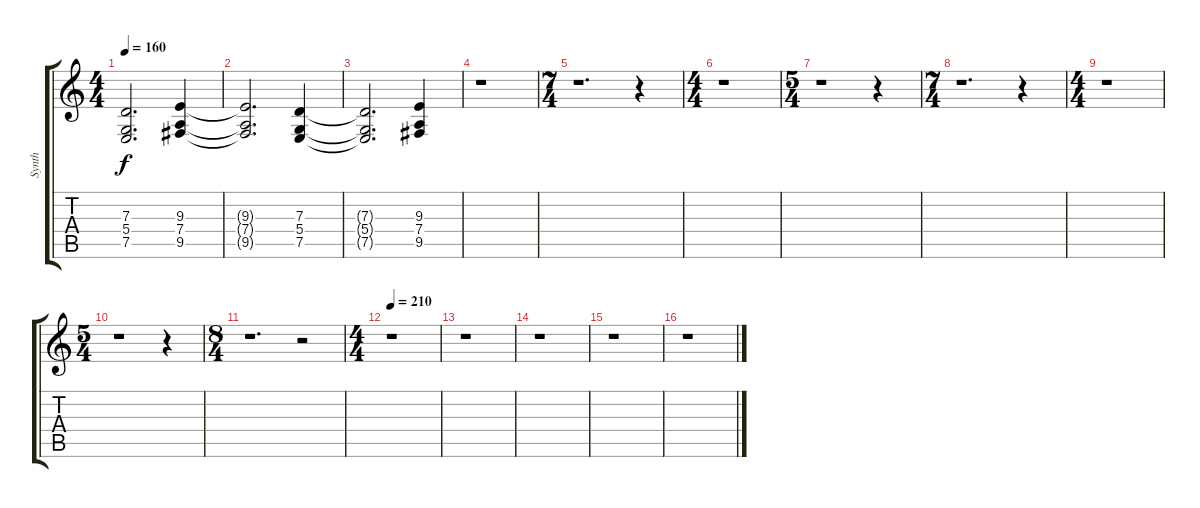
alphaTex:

\track ("Synth" "Synth") {instrument pad2warm}
\staff {score tabs}
\tuning (E4 B3 G3 D3 A2 E2) {hide}
\ts (4 4)
\tempo 160
\clef g2
\ks c
(7.3{t} 5.4{t} 7.5{t}).2{d dy f} (9.3 7.4 9.5).4 |
(9.3{t} 7.4{t} 9.5{t}).2{d} (7.3 5.4 7.5).4 |
(7.3{t} 5.4{t} 7.5{t}).2{d} (9.3 7.4 9.5).4 |
r.1 |
\ts (7 4)
r.1{d} r.4 |
\ts (4 4)
r.1 |
\ts (5 4)
r.1 r.4 |
\ts (7 4)
r.1{d} r.4 |
\ts (4 4)
r.1 |
\ts (5 4)
r.1 r.4 |
\ts (8 4)
r.1{d} r.2 |
\ts (4 4)
\tempo 210
r.1 |
r.1 |
r.1 |
r.1 |
r.1
